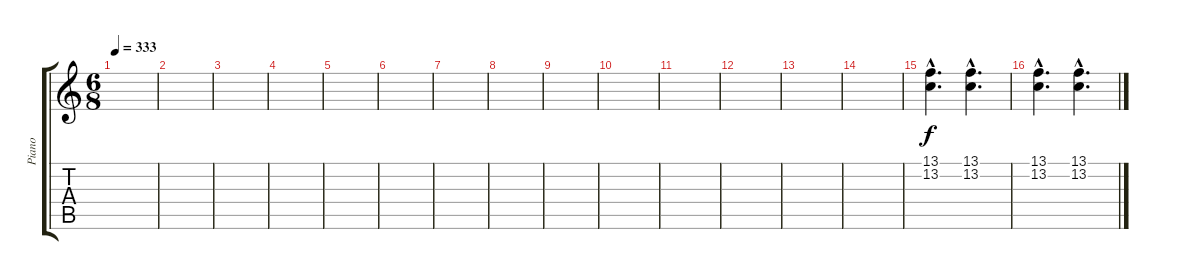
\track ("Piano" "Piano") {instrument acousticgrandpiano}
\staff {score tabs}
\tuning (E4 B3 G3 D3 A2 E2) {hide}
\ts (6 8)
\tempo 333
\clef g2
\ks c
|
|
|
|
|
|
|
|
|
|
|
|
|
|
(13.1{hac} 13.2{hac}).4{d volume 16} (13.1{hac} 13.2{hac}).4{d} |
(13.1{hac} 13.2{hac}).4{d} (13.1{hac} 13.2{hac}).4{d}
